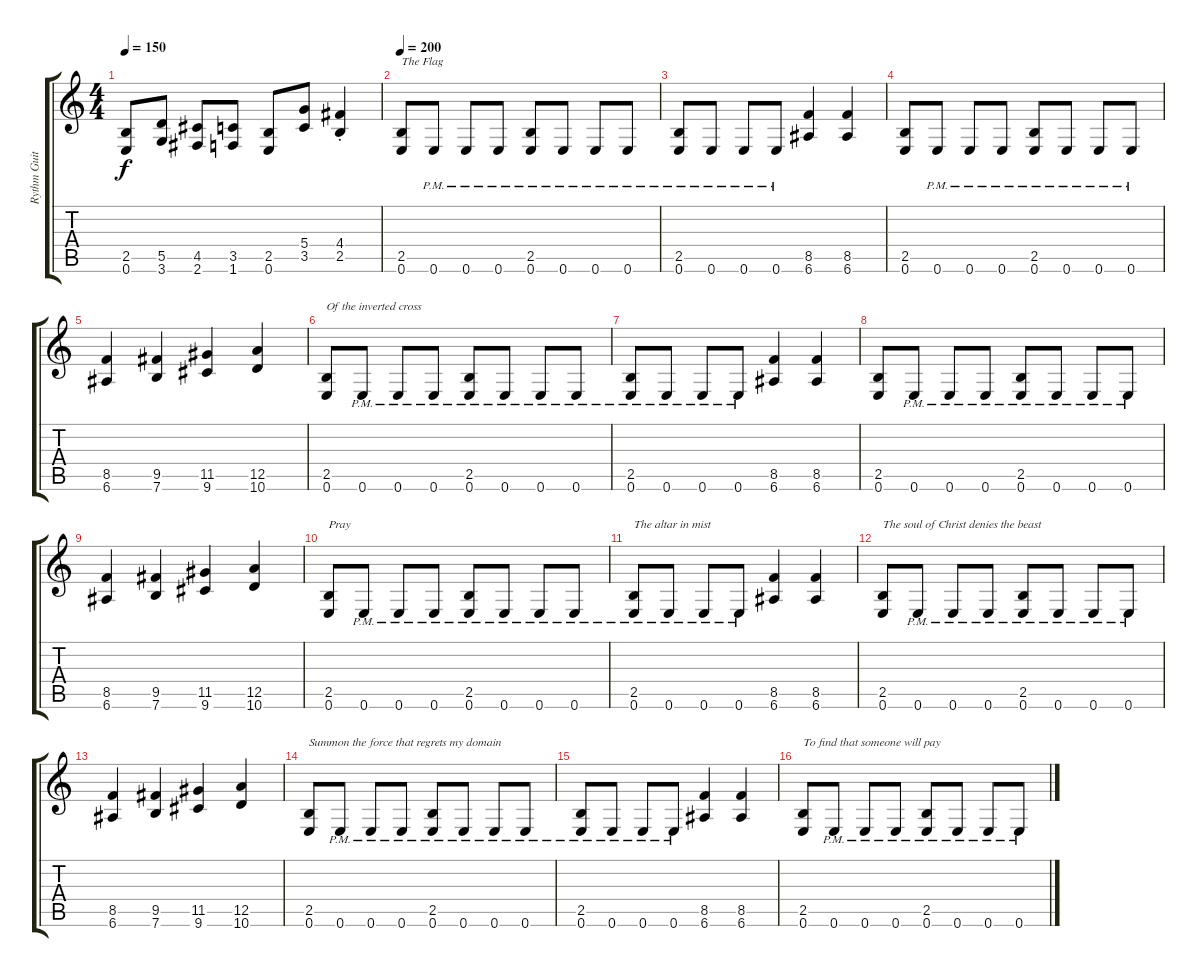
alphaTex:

\track ("Rythm Guitar" "Rythm Guit") {instrument distortionguitar}
\staff {score tabs}
\tuning (E4 B3 G3 D3 A2 E2) {hide}
\ts (4 4)
\tempo 150
\clef g2
\ks c
(2.5 0.6).8{dy f} (5.5 3.6).8 (4.5 2.6).8 (3.5 1.6).8 (2.5 0.6).8 (5.4 3.5).8 (4.4{st} 2.5{st}).4 |
\tempo 200
(2.5 0.6).8{txt "The Flag"} 0.6{pm}.8 0.6{pm}.8 0.6{pm}.8 (2.5{pm} 0.6{pm}).8 0.6{pm}.8 0.6{pm}.8 0.6{pm}.8 |
(2.5{pm} 0.6{pm}).8 0.6{pm}.8 0.6{pm}.8 0.6{pm}.8 (8.5 6.6).4 (8.5 6.6).4 |
(2.5 0.6).8 0.6{pm}.8 0.6{pm}.8 0.6{pm}.8 (2.5{pm} 0.6{pm}).8 0.6{pm}.8 0.6{pm}.8 0.6{pm}.8 |
(8.5 6.6).4 (9.5 7.6).4 (11.5 9.6).4 (12.5 10.6).4 |
(2.5 0.6).8{txt "Of the inverted cross"} 0.6{pm}.8 0.6{pm}.8 0.6{pm}.8 (2.5{pm} 0.6{pm}).8 0.6{pm}.8 0.6{pm}.8 0.6{pm}.8 |
(2.5{pm} 0.6{pm}).8 0.6{pm}.8 0.6{pm}.8 0.6{pm}.8 (8.5 6.6).4 (8.5 6.6).4 |
(2.5 0.6).8 0.6{pm}.8 0.6{pm}.8 0.6{pm}.8 (2.5{pm} 0.6{pm}).8 0.6{pm}.8 0.6{pm}.8 0.6{pm}.8 |
(8.5 6.6).4 (9.5 7.6).4 (11.5 9.6).4 (12.5 10.6).4 |
(2.5 0.6).8{txt "Pray"} 0.6{pm}.8 0.6{pm}.8 0.6{pm}.8 (2.5{pm} 0.6{pm}).8 0.6{pm}.8 0.6{pm}.8 0.6{pm}.8 |
(2.5{pm} 0.6{pm}).8{txt "The altar in mist"} 0.6{pm}.8 0.6{pm}.8 0.6{pm}.8 (8.5 6.6).4 (8.5 6.6).4 |
(2.5 0.6).8{txt "The soul of Christ denies the beast"} 0.6{pm}.8 0.6{pm}.8 0.6{pm}.8 (2.5{pm} 0.6{pm}).8 0.6{pm}.8 0.6{pm}.8 0.6{pm}.8 |
(8.5 6.6).4 (9.5 7.6).4 (11.5 9.6).4 (12.5 10.6).4 |
(2.5 0.6).8{txt "Summon the force that regrets my domain"} 0.6{pm}.8 0.6{pm}.8 0.6{pm}.8 (2.5{pm} 0.6{pm}).8 0.6{pm}.8 0.6{pm}.8 0.6{pm}.8 |
(2.5{pm} 0.6{pm}).8 0.6{pm}.8 0.6{pm}.8 0.6{pm}.8 (8.5 6.6).4 (8.5 6.6).4 |
(2.5 0.6).8{txt "To find that someone will pay"} 0.6{pm}.8 0.6{pm}.8 0.6{pm}.8 (2.5{pm} 0.6{pm}).8 0.6{pm}.8 0.6{pm}.8 0.6{pm}.8
